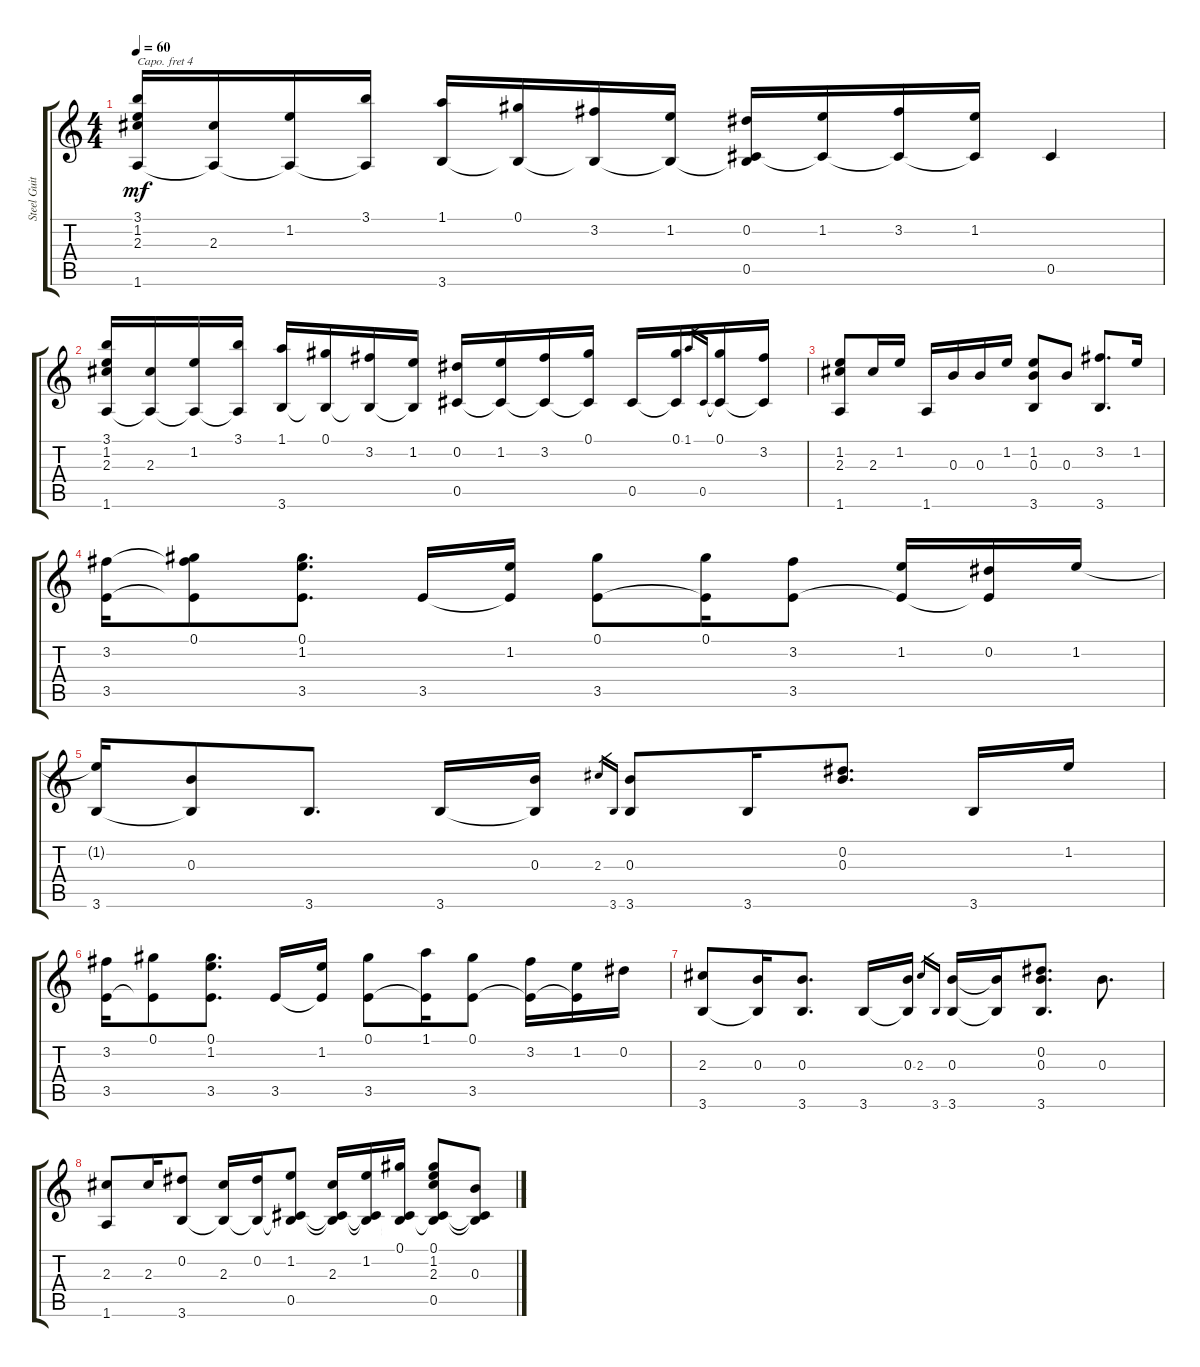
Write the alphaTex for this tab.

\track ("Steel Guitar" "Steel Guit") {instrument acousticguitarsteel}
\staff {score tabs}
\capo 4
\tuning (E4 B3 G3 D3 A2 E2) {hide}
\ts (4 4)
\tempo 60
\clef g2
\ks c
(3.1 1.2 2.3 1.6).16{dy mf instrument acousticguitarsteel} (2.3 1.6{t}).16 (1.2 1.6{t}).16 (3.1 1.6{t}).16 (1.1 3.6).16 (0.1 3.6{t}).16 (3.2 3.6{t}).16 (1.2 3.6{t}).16 (0.2 0.5 3.6{t}).16 (1.2 0.5{t}).16 (3.2 0.5{t}).16 (1.2 0.5{t}).16 0.5.4 |
(3.1 1.2 2.3 1.6).16 (2.3 1.6{t}).16 (1.2 1.6{t}).16 (3.1 1.6{t}).16 (1.1 3.6).16 (0.1 3.6{t}).16 (3.2 3.6{t}).16 (1.2 3.6{t}).16 (0.2 0.5).16 (1.2 0.5{t}).16 (3.2 0.5{t}).16 (0.1 0.5{t}).16 0.5.16 (0.1 0.5{t}).16 1.1.16{gr} 0.5.16{gr} (0.1 0.5{t}).16 (3.2 0.5{t}).16 |
(1.2 2.3 1.6).8 2.3.16 1.2.16 1.6.16 0.3.16 0.3.16 1.2.16 (1.2 0.3 3.6).8 0.3.8 (3.2 3.6).8{d} 1.2.16 |
(3.2 3.5).16 (0.1 3.2{t} 3.5{t}).8 (0.1 1.2 3.5).8{d} 3.5.16 (1.2 3.5{t}).16 (0.1 3.5).8 (0.1 3.5{t}).16 (3.2 3.5).8 (1.2 3.5{t}).16 (0.2 3.5{t}).16 1.2.16 |
(1.2{t} 3.6).16 (0.3 3.6{t}).8 3.6.8{d} 3.6.16 (0.3 3.6{t}).16 2.3.16{gr} 3.6.16{gr} (0.3 3.6).8 3.6.16 (0.2 0.3).8{d} 3.6.16 1.2.16 |
(3.2 3.5).16 (0.1 3.5{t}).8 (0.1 1.2 3.5).8{d} 3.5.16 (1.2 3.5{t}).16 (0.1 3.5).8 (1.1 3.5{t}).16 (0.1 3.5).8 (3.2 3.5{t}).16 (1.2 3.5{t}).16 0.2.16 |
(2.3 3.6).8 (0.3 3.6{t}).16 (0.3 3.6).8{d} 3.6.16 (0.3 3.6{t}).16 2.3.16{gr} 3.6.16{gr} (0.3 3.6).16 (0.3{t} 3.6{t}).16 (0.2 0.3 3.6).8{d} 0.3.8{d} |
(2.3 1.6).8 2.3.16 (0.2 3.6).8 (2.3 3.6{t}).16 (0.2 3.6{t}).16 (1.2 0.5 3.6{t}).8 (2.3 0.5{t} 3.6{t}).16 (1.2 0.5{t} 3.6{t}).16 (0.1 0.5{t} 3.6{t}).16 (0.1 1.2 2.3 0.5 3.6{t}).8 (0.3 0.5{t} 3.6{t}).8
